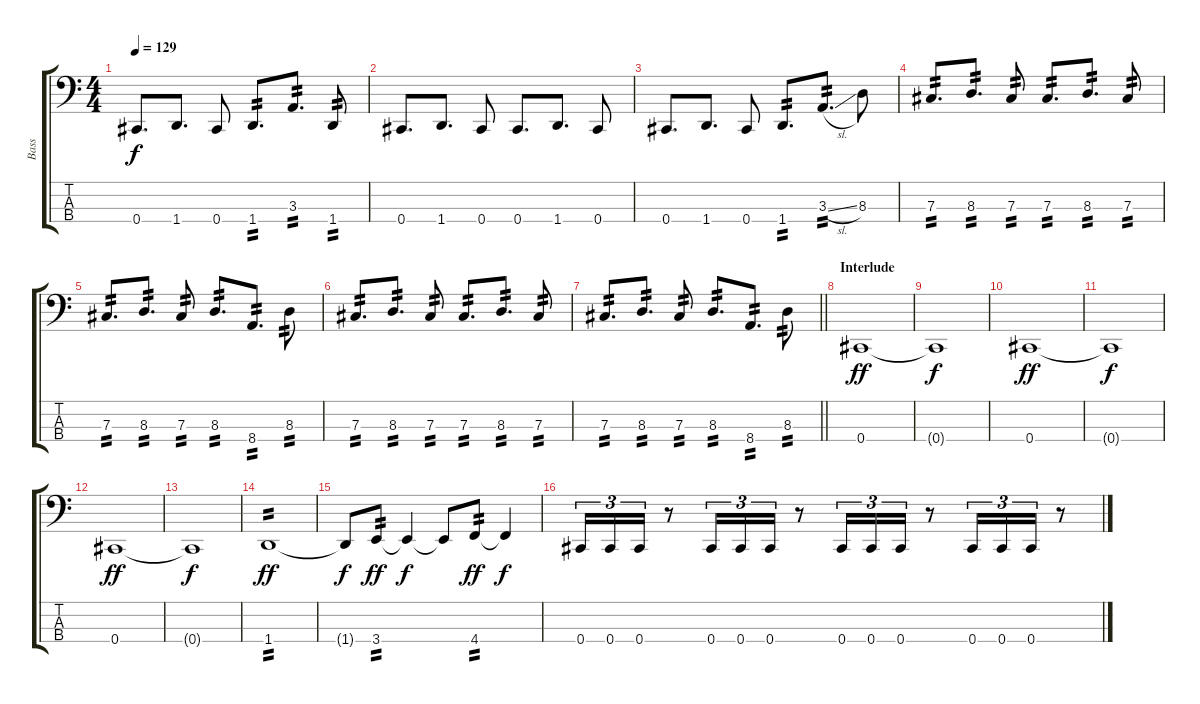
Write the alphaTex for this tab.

\track ("Bass" "Bass") {instrument electricbassfinger}
\staff {score tabs}
\tuning (E2 B1 Gb1 Db1) {hide}
\ts (4 4)
\tempo 129
\clef f4
\ks c
0.4.8{d dy f} 1.4.8{d} 0.4.8 1.4.8{d tp 2} 3.3.8{d tp 2} 1.4.8{tp 2} |
0.4.8{d} 1.4.8{d} 0.4.8 0.4.8{d} 1.4.8{d} 0.4.8 |
0.4.8{d} 1.4.8{d} 0.4.8 1.4.8{d tp 2} 3.3{sl}.8{d tp 2} 8.3.8 |
7.3.8{d tp 2} 8.3.8{d tp 2} 7.3.8{tp 2} 7.3.8{d tp 2} 8.3.8{d tp 2} 7.3.8{tp 2} |
7.3.8{d tp 2} 8.3.8{d tp 2} 7.3.8{tp 2} 8.3.8{d tp 2} 8.4.8{d tp 2} 8.3.8{tp 2} |
7.3.8{d tp 2} 8.3.8{d tp 2} 7.3.8{tp 2} 7.3.8{d tp 2} 8.3.8{d tp 2} 7.3.8{tp 2} |
\barLineRight lightlight
7.3.8{d tp 2} 8.3.8{d tp 2} 7.3.8{tp 2} 8.3.8{d tp 2} 8.4.8{d tp 2} 8.3.8{tp 2} |
\section ("" "Interlude ")
0.4.1{dy ff} |
0.4{t}.1{dy f} |
0.4.1{dy ff} |
0.4{t}.1{dy f} |
0.4.1{dy ff} |
0.4{t}.1{dy f} |
1.4.1{tp 2 dy ff} |
1.4{t}.8{dy f} 3.4.8{tp 2 dy ff} 3.4{t}.4{dy f} 3.4{t}.8 4.4.8{tp 2 dy ff} 4.4{t}.4{dy f} |
0.4.16{tu (3 2)} 0.4.16{tu (3 2)} 0.4.16{tu (3 2)} r.8 0.4.16{tu (3 2)} 0.4.16{tu (3 2)} 0.4.16{tu (3 2)} r.8 0.4.16{tu (3 2)} 0.4.16{tu (3 2)} 0.4.16{tu (3 2)} r.8 0.4.16{tu (3 2)} 0.4.16{tu (3 2)} 0.4.16{tu (3 2)} r.8
